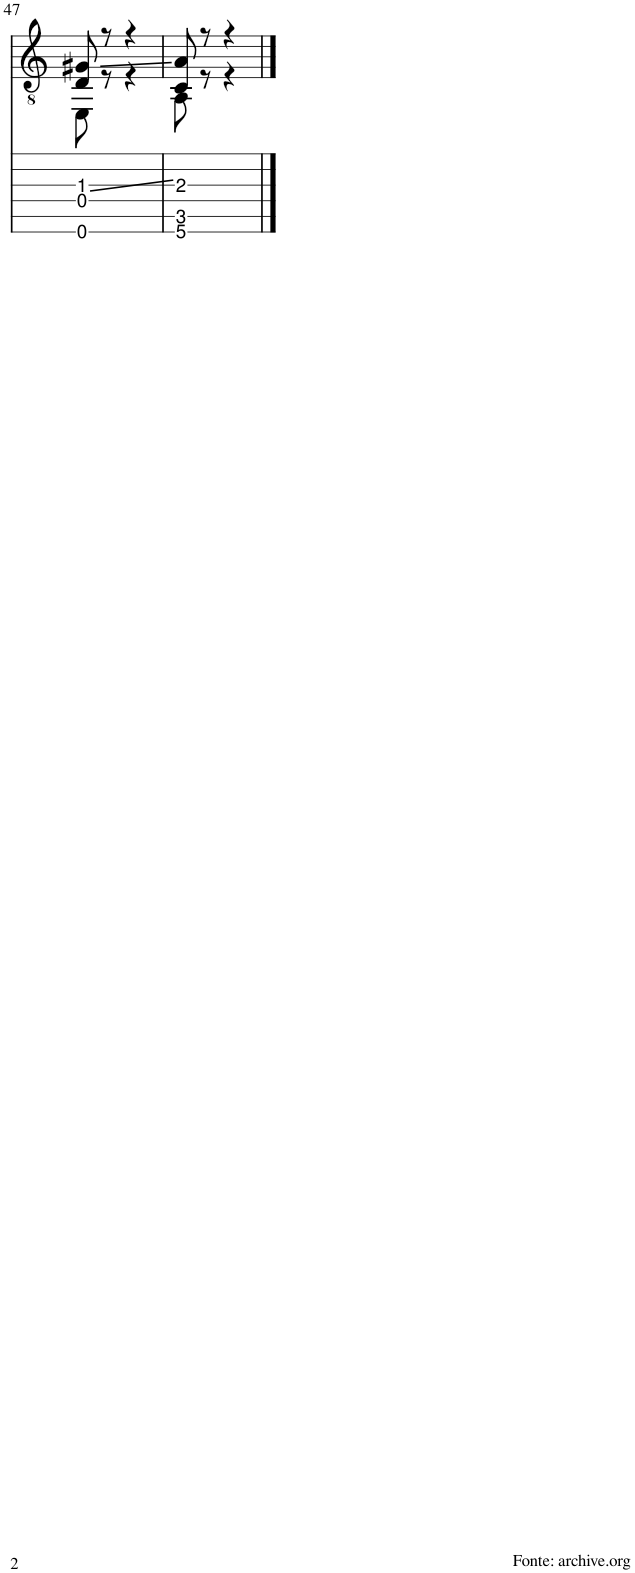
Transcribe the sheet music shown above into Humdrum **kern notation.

**kern	**kern
*part1	*part1
*staff2	*staff1
*I"Guitar	*
*I'Guit.	*
!!LO:PB:g=z
*	*clefGv2
*k[]	*k[]
*M2/4	*M2/4
=47	=47
*^	*^
8D 8G#	8EE	8D/ 8G#X/	8EE\
8r	8r	8r	8r
4r	4r	4r	4r
=48	=48	=48	=48
8C 8A	8AA	8C/ 8A/	8AA\
8r	8r	8r	8r
4r	4r	4r	4r
*v	*v	*	*
*	*v	*v
==	==
*-	*-
